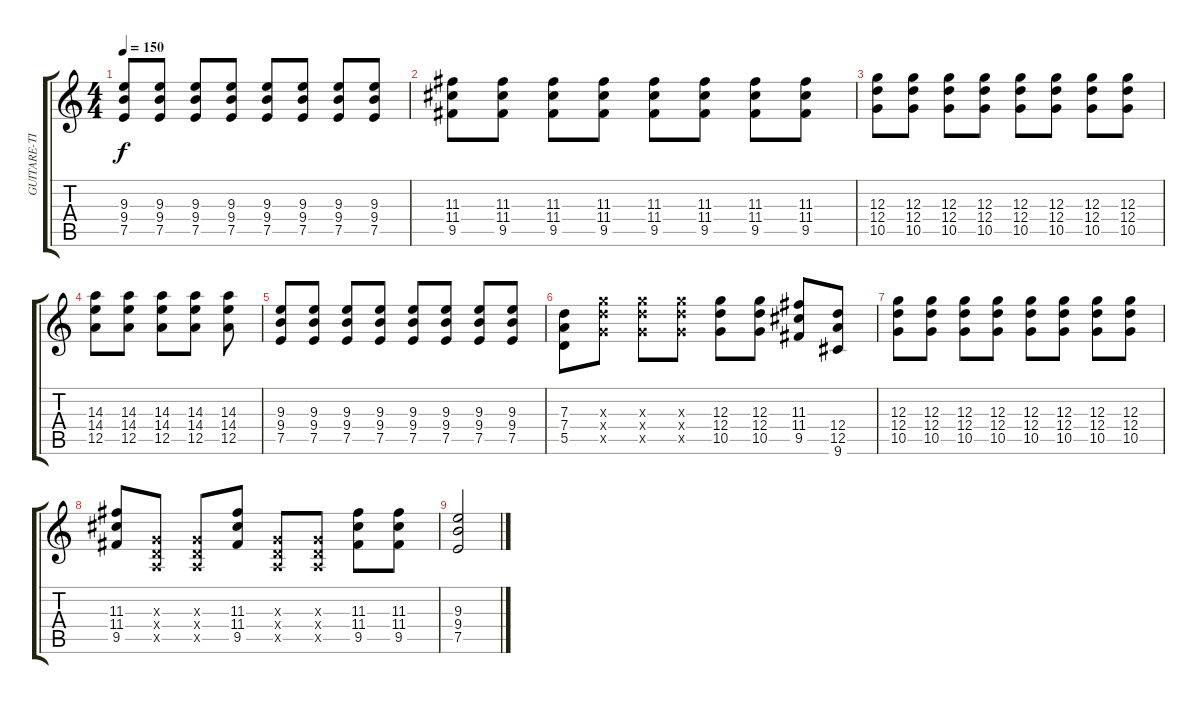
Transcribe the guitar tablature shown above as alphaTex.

\track ("GUITARE-TILL" "GUITARE-TI") {instrument overdrivenguitar}
\staff {score tabs}
\tuning (E4 B3 G3 D3 A2 E2) {hide}
\ts (4 4)
\tempo 150
\clef g2
\ks c
(9.3 9.4 7.5).8{dy f} (9.3 9.4 7.5).8 (9.3 9.4 7.5).8 (9.3 9.4 7.5).8 (9.3 9.4 7.5).8 (9.3 9.4 7.5).8 (9.3 9.4 7.5).8 (9.3 9.4 7.5).8 |
(11.3 11.4 9.5).8 (11.3 11.4 9.5).8 (11.3 11.4 9.5).8 (11.3 11.4 9.5).8 (11.3 11.4 9.5).8 (11.3 11.4 9.5).8 (11.3 11.4 9.5).8 (11.3 11.4 9.5).8 |
(12.3 12.4 10.5).8 (12.3 12.4 10.5).8 (12.3 12.4 10.5).8 (12.3 12.4 10.5).8 (12.3 12.4 10.5).8 (12.3 12.4 10.5).8 (12.3 12.4 10.5).8 (12.3 12.4 10.5).8 |
(14.3 14.4 12.5).8 (14.3 14.4 12.5).8 (14.3 14.4 12.5).8 (14.3 14.4 12.5).8 (14.3 14.4 12.5).8 |
(9.3 9.4 7.5).8 (9.3 9.4 7.5).8 (9.3 9.4 7.5).8 (9.3 9.4 7.5).8 (9.3 9.4 7.5).8 (9.3 9.4 7.5).8 (9.3 9.4 7.5).8 (9.3 9.4 7.5).8 |
(7.3 7.4 5.5).8 (12.3{x} 12.4{x} 10.5{x}).8 (12.3{x} 12.4{x} 10.5{x}).8 (12.3{x} 12.4{x} 10.5{x}).8 (12.3 12.4 10.5).8 (12.3 12.4 10.5).8 (11.3 11.4 9.5).8 (12.4 12.5 9.6).8 |
(12.3 12.4 10.5).8 (12.3 12.4 10.5).8 (12.3 12.4 10.5).8 (12.3 12.4 10.5).8 (12.3 12.4 10.5).8 (12.3 12.4 10.5).8 (12.3 12.4 10.5).8 (12.3 12.4 10.5).8 |
(11.3 11.4 9.5).8 (0.3{x} 0.4{x} 0.5{x}).8 (0.3{x} 0.4{x} 0.5{x}).8 (11.3 11.4 9.5).8 (0.3{x} 0.4{x} 0.5{x}).8 (0.3{x} 0.4{x} 0.5{x}).8 (11.3 11.4 9.5).8 (11.3 11.4 9.5).8 |
(9.3 9.4 7.5).2
